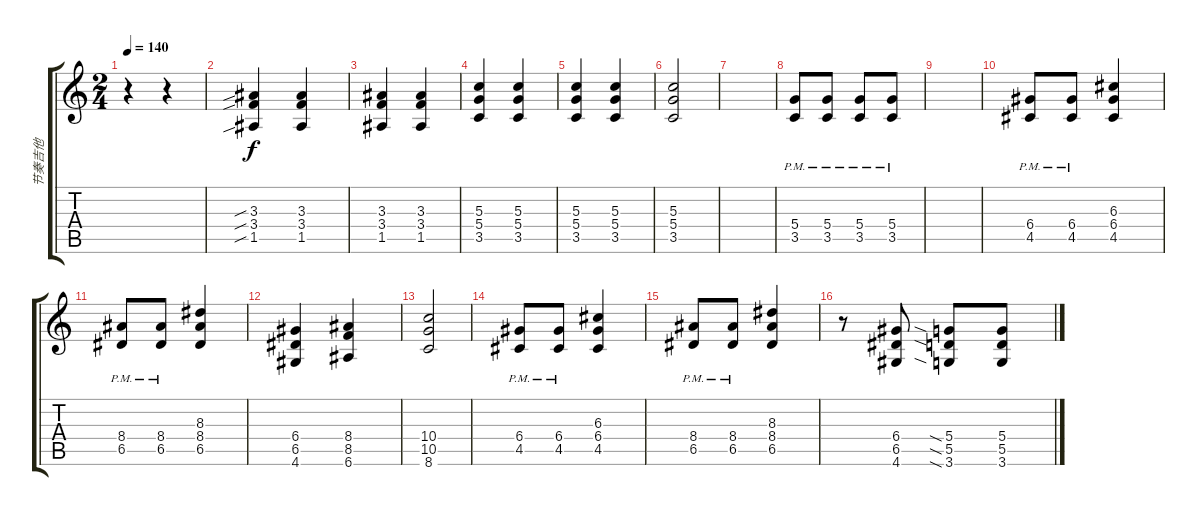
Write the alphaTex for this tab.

\track ("节奏吉他" "节奏吉他") {instrument electricbassfinger}
\staff {score tabs}
\tuning (E4 B3 G3 D3 A2 E2) {hide}
\ts (2 4)
\tempo 140
\clef g2
\ks c
r.4{dy f} r.4 |
(3.3{sib} 3.4{sib} 1.5{sib}).4 (3.3 3.4 1.5).4 |
(3.3 3.4 1.5).4 (3.3 3.4 1.5).4 |
(5.3 5.4 3.5).4 (5.3 5.4 3.5).4 |
(5.3 5.4 3.5).4 (5.3 5.4 3.5).4 |
(5.3 5.4 3.5).2 |
|
(5.4{pm} 3.5{pm}).8 (5.4{pm} 3.5{pm}).8 (5.4{pm} 3.5{pm}).8 (5.4{pm} 3.5{pm}).8 |
|
(6.4{pm} 4.5{pm}).8 (6.4{pm} 4.5{pm}).8 (6.3 6.4 4.5).4 |
(8.4{pm} 6.5).8 (8.4{pm} 6.5).8 (8.3 8.4 6.5).4 |
(6.4 6.5 4.6).4 (8.4 8.5 6.6).4 |
(10.4 10.5 8.6).2 |
(6.4{pm} 4.5{pm}).8 (6.4{pm} 4.5{pm}).8 (6.3 6.4 4.5).4 |
(8.4{pm} 6.5{pm}).8 (8.4{pm} 6.5{pm}).8 (8.3 8.4 6.5).4 |
r.8 (6.4 6.5 4.6).8 (5.4{sia} 5.5{sia} 3.6{sia}).8 (5.4{ss} 5.5{ss} 3.6{ss}).8
